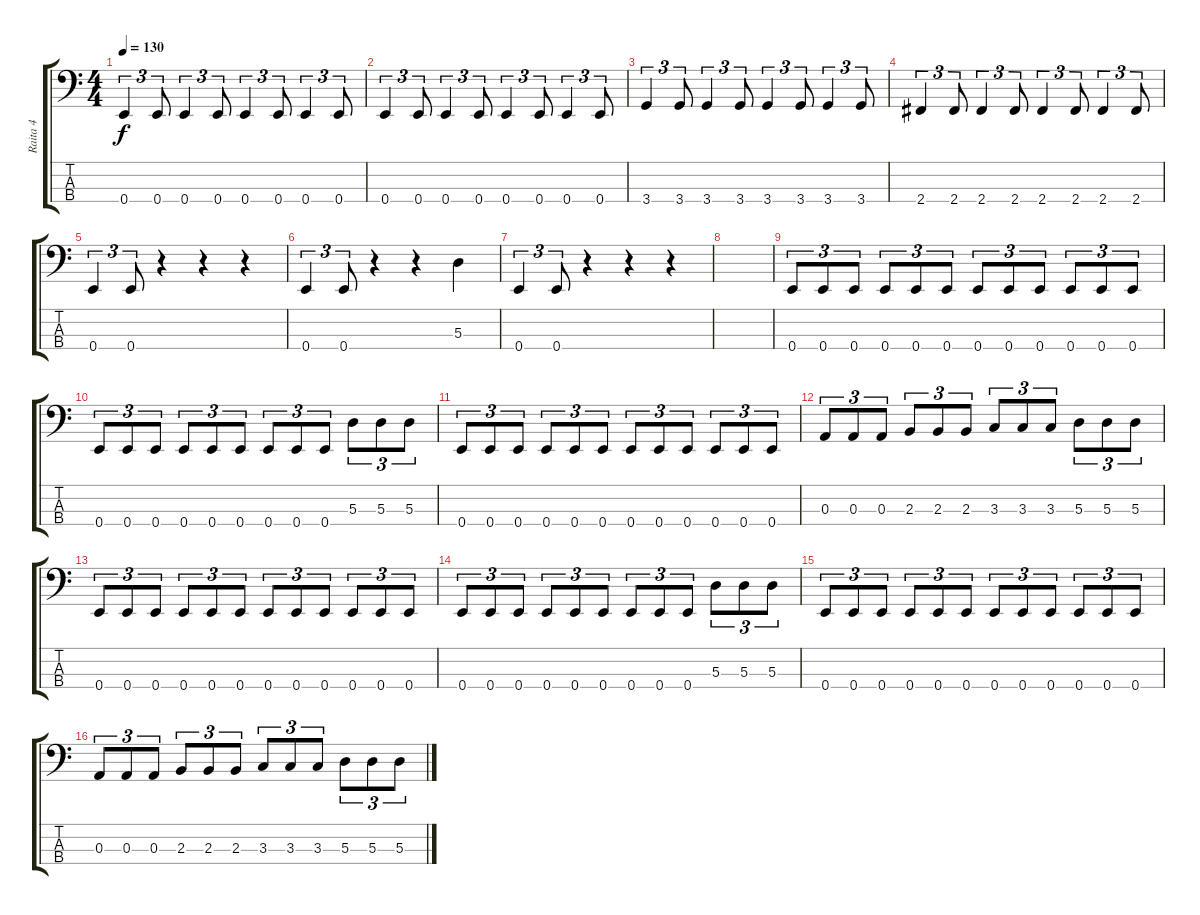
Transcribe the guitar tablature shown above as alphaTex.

\track ("Raita 4" "Raita 4") {instrument electricbassfinger}
\staff {score tabs}
\tuning (G2 D2 A1 E1) {hide}
\ts (4 4)
\tempo 130
\clef f4
\ks c
0.4.4{tu (3 2) dy f} 0.4.8{tu (3 2)} 0.4.4{tu (3 2)} 0.4.8{tu (3 2)} 0.4.4{tu (3 2)} 0.4.8{tu (3 2)} 0.4.4{tu (3 2)} 0.4.8{tu (3 2)} |
0.4.4{tu (3 2)} 0.4.8{tu (3 2)} 0.4.4{tu (3 2)} 0.4.8{tu (3 2)} 0.4.4{tu (3 2)} 0.4.8{tu (3 2)} 0.4.4{tu (3 2)} 0.4.8{tu (3 2)} |
3.4.4{tu (3 2)} 3.4.8{tu (3 2)} 3.4.4{tu (3 2)} 3.4.8{tu (3 2)} 3.4.4{tu (3 2)} 3.4.8{tu (3 2)} 3.4.4{tu (3 2)} 3.4.8{tu (3 2)} |
2.4.4{tu (3 2)} 2.4.8{tu (3 2)} 2.4.4{tu (3 2)} 2.4.8{tu (3 2)} 2.4.4{tu (3 2)} 2.4.8{tu (3 2)} 2.4.4{tu (3 2)} 2.4.8{tu (3 2)} |
0.4.4{tu (3 2)} 0.4.8{tu (3 2)} r.4 r.4 r.4 |
0.4.4{tu (3 2)} 0.4.8{tu (3 2)} r.4 r.4 5.3.4 |
0.4.4{tu (3 2)} 0.4.8{tu (3 2)} r.4 r.4 r.4 |
|
0.4.8{tu (3 2)} 0.4.8{tu (3 2)} 0.4.8{tu (3 2)} 0.4.8{tu (3 2)} 0.4.8{tu (3 2)} 0.4.8{tu (3 2)} 0.4.8{tu (3 2)} 0.4.8{tu (3 2)} 0.4.8{tu (3 2)} 0.4.8{tu (3 2)} 0.4.8{tu (3 2)} 0.4.8{tu (3 2)} |
0.4.8{tu (3 2)} 0.4.8{tu (3 2)} 0.4.8{tu (3 2)} 0.4.8{tu (3 2)} 0.4.8{tu (3 2)} 0.4.8{tu (3 2)} 0.4.8{tu (3 2)} 0.4.8{tu (3 2)} 0.4.8{tu (3 2)} 5.3.8{tu (3 2)} 5.3.8{tu (3 2)} 5.3.8{tu (3 2)} |
0.4.8{tu (3 2)} 0.4.8{tu (3 2)} 0.4.8{tu (3 2)} 0.4.8{tu (3 2)} 0.4.8{tu (3 2)} 0.4.8{tu (3 2)} 0.4.8{tu (3 2)} 0.4.8{tu (3 2)} 0.4.8{tu (3 2)} 0.4.8{tu (3 2)} 0.4.8{tu (3 2)} 0.4.8{tu (3 2)} |
0.3.8{tu (3 2)} 0.3.8{tu (3 2)} 0.3.8{tu (3 2)} 2.3.8{tu (3 2)} 2.3.8{tu (3 2)} 2.3.8{tu (3 2)} 3.3.8{tu (3 2)} 3.3.8{tu (3 2)} 3.3.8{tu (3 2)} 5.3.8{tu (3 2)} 5.3.8{tu (3 2)} 5.3.8{tu (3 2)} |
0.4.8{tu (3 2)} 0.4.8{tu (3 2)} 0.4.8{tu (3 2)} 0.4.8{tu (3 2)} 0.4.8{tu (3 2)} 0.4.8{tu (3 2)} 0.4.8{tu (3 2)} 0.4.8{tu (3 2)} 0.4.8{tu (3 2)} 0.4.8{tu (3 2)} 0.4.8{tu (3 2)} 0.4.8{tu (3 2)} |
0.4.8{tu (3 2)} 0.4.8{tu (3 2)} 0.4.8{tu (3 2)} 0.4.8{tu (3 2)} 0.4.8{tu (3 2)} 0.4.8{tu (3 2)} 0.4.8{tu (3 2)} 0.4.8{tu (3 2)} 0.4.8{tu (3 2)} 5.3.8{tu (3 2)} 5.3.8{tu (3 2)} 5.3.8{tu (3 2)} |
0.4.8{tu (3 2)} 0.4.8{tu (3 2)} 0.4.8{tu (3 2)} 0.4.8{tu (3 2)} 0.4.8{tu (3 2)} 0.4.8{tu (3 2)} 0.4.8{tu (3 2)} 0.4.8{tu (3 2)} 0.4.8{tu (3 2)} 0.4.8{tu (3 2)} 0.4.8{tu (3 2)} 0.4.8{tu (3 2)} |
0.3.8{tu (3 2)} 0.3.8{tu (3 2)} 0.3.8{tu (3 2)} 2.3.8{tu (3 2)} 2.3.8{tu (3 2)} 2.3.8{tu (3 2)} 3.3.8{tu (3 2)} 3.3.8{tu (3 2)} 3.3.8{tu (3 2)} 5.3.8{tu (3 2)} 5.3.8{tu (3 2)} 5.3.8{tu (3 2)}
